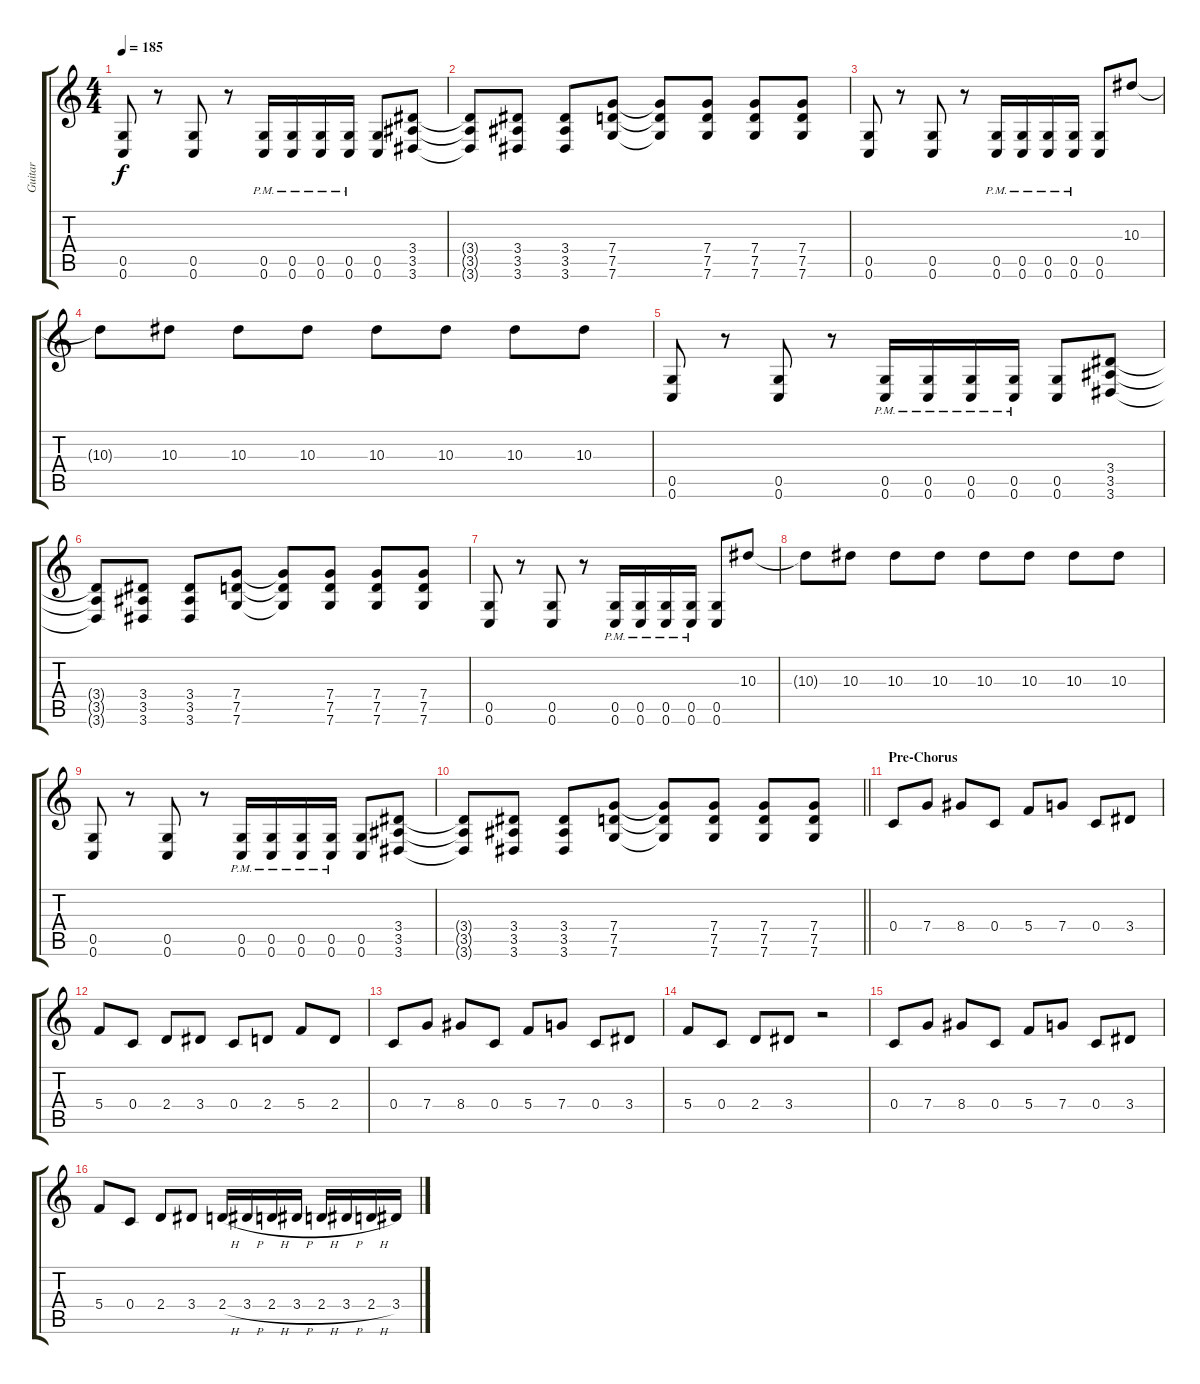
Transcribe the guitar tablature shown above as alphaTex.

\track ("Guitar" "Guitar") {instrument acousticguitarsteel}
\staff {score tabs}
\tuning (D4 A3 F3 C3 G2 C2) {hide}
\ts (4 4)
\tempo 185
\clef g2
\ks c
(0.5 0.6).8{dy f} r.8 (0.5 0.6).8 r.8 (0.5{pm} 0.6{pm}).16 (0.5{pm} 0.6{pm}).16 (0.5{pm} 0.6{pm}).16 (0.5{pm} 0.6{pm}).16 (0.5 0.6).8 (3.4 3.5 3.6).8 |
(3.4{t} 3.5{t} 3.6{t}).8 (3.4 3.5 3.6).8 (3.4 3.5 3.6).8 (7.4 7.5 7.6).8 (7.4{t} 7.5{t} 7.6{t}).8 (7.4 7.5 7.6).8 (7.4 7.5 7.6).8 (7.4 7.5 7.6).8 |
(0.5 0.6).8 r.8 (0.5 0.6).8 r.8 (0.5{pm} 0.6{pm}).16 (0.5{pm} 0.6{pm}).16 (0.5{pm} 0.6{pm}).16 (0.5{pm} 0.6{pm}).16 (0.5 0.6).8 10.3.8 |
10.3{t}.8 10.3.8 10.3.8 10.3.8 10.3.8 10.3.8 10.3.8 10.3.8 |
(0.5 0.6).8 r.8 (0.5 0.6).8 r.8 (0.5{pm} 0.6{pm}).16 (0.5{pm} 0.6{pm}).16 (0.5{pm} 0.6{pm}).16 (0.5{pm} 0.6{pm}).16 (0.5 0.6).8 (3.4 3.5 3.6).8 |
(3.4{t} 3.5{t} 3.6{t}).8 (3.4 3.5 3.6).8 (3.4 3.5 3.6).8 (7.4 7.5 7.6).8 (7.4{t} 7.5{t} 7.6{t}).8 (7.4 7.5 7.6).8 (7.4 7.5 7.6).8 (7.4 7.5 7.6).8 |
(0.5 0.6).8 r.8 (0.5 0.6).8 r.8 (0.5{pm} 0.6{pm}).16 (0.5{pm} 0.6{pm}).16 (0.5{pm} 0.6{pm}).16 (0.5{pm} 0.6{pm}).16 (0.5 0.6).8 10.3.8 |
10.3{t}.8 10.3.8 10.3.8 10.3.8 10.3.8 10.3.8 10.3.8 10.3.8 |
(0.5 0.6).8 r.8 (0.5 0.6).8 r.8 (0.5{pm} 0.6{pm}).16 (0.5{pm} 0.6{pm}).16 (0.5{pm} 0.6{pm}).16 (0.5{pm} 0.6{pm}).16 (0.5 0.6).8 (3.4 3.5 3.6).8 |
\barLineRight lightlight
(3.4{t} 3.5{t} 3.6{t}).8 (3.4 3.5 3.6).8 (3.4 3.5 3.6).8 (7.4 7.5 7.6).8 (7.4{t} 7.5{t} 7.6{t}).8 (7.4 7.5 7.6).8 (7.4 7.5 7.6).8 (7.4 7.5 7.6).8 |
\section ("" "Pre-Chorus")
0.4.8 7.4.8 8.4.8 0.4.8 5.4.8 7.4.8 0.4.8 3.4.8 |
5.4.8 0.4.8 2.4.8 3.4.8 0.4.8 2.4.8 5.4.8 2.4.8 |
0.4.8 7.4.8 8.4.8 0.4.8 5.4.8 7.4.8 0.4.8 3.4.8 |
5.4.8 0.4.8 2.4.8 3.4.8 r.2 |
0.4.8 7.4.8 8.4.8 0.4.8 5.4.8 7.4.8 0.4.8 3.4.8 |
5.4.8 0.4.8 2.4.8 3.4.8 2.4{h}.16 3.4{h}.16 2.4{h}.16 3.4{h}.16 2.4{h}.16 3.4{h}.16 2.4{h}.16 3.4.16
